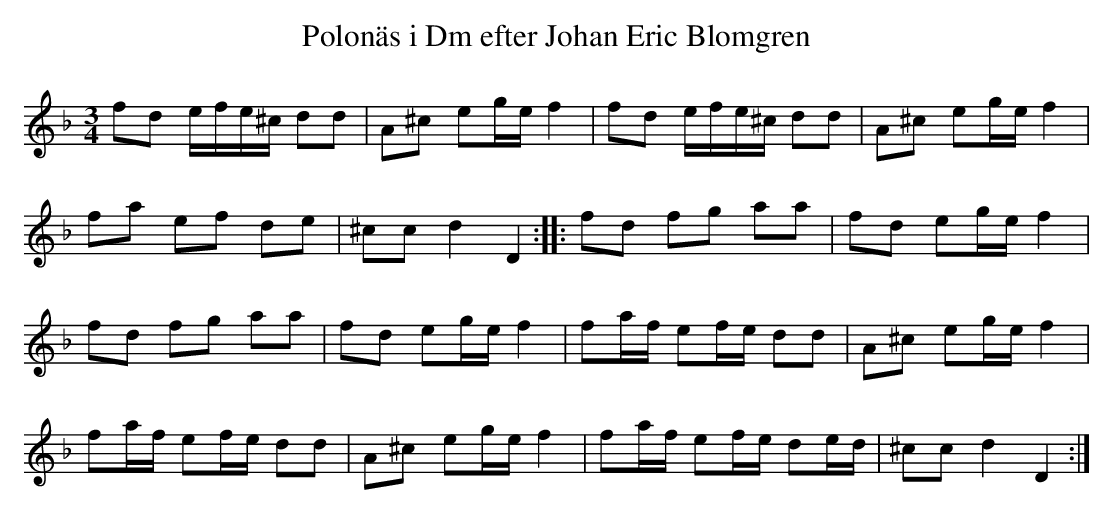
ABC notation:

X:1
T:Polonäs i Dm efter Johan Eric Blomgren
M:3/4
L:1/16
K:Dm
f2d2 efe^c d2d2 | A2^c2 e2ge f4 | f2d2 efe^c d2d2 | A2^c2 e2ge f4 |
f2a2 e2f2 d2e2 | ^c2c2 d4 D4 :: f2d2 f2g2 a2a2 | f2d2 e2ge f4 |
f2d2 f2g2 a2a2 | f2d2 e2ge f4 | f2af e2fe d2d2 | A2^c2 e2ge f4 |
f2af e2fe d2d2 | A2^c2 e2ge f4 | f2af e2fe d2ed | ^c2c2 d4 D4 :|
